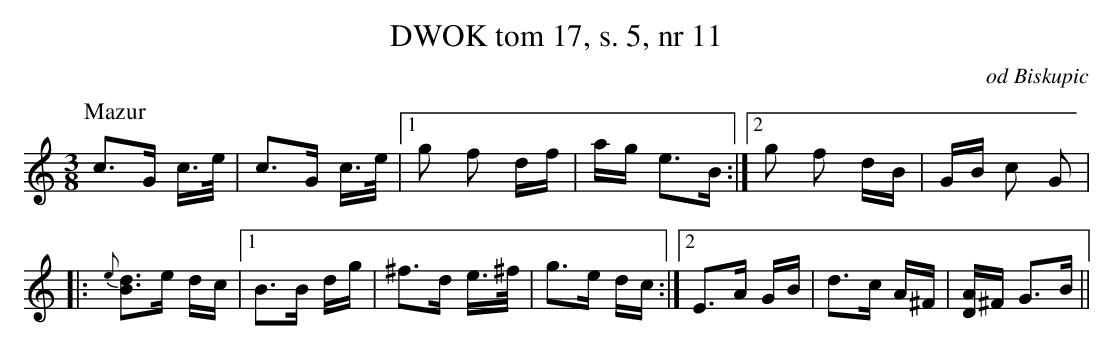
X:1
T:DWOK tom 17, s. 5, nr 11
O:od Biskupic
L:1/16
M:3/8
K:C
P:Mazur
c3G c3/2e/2|c3G c3/2e/2| [1g2 f2 df|ag e3B:| [2g2 f2 dB|GB c2 G2|
|:{e}[B3d3]e dc| [1B3B dg|^f3d e3/2^f/2|g3e dc:| [2E3A GB|d3c A^F|[DA]^F G3B||
